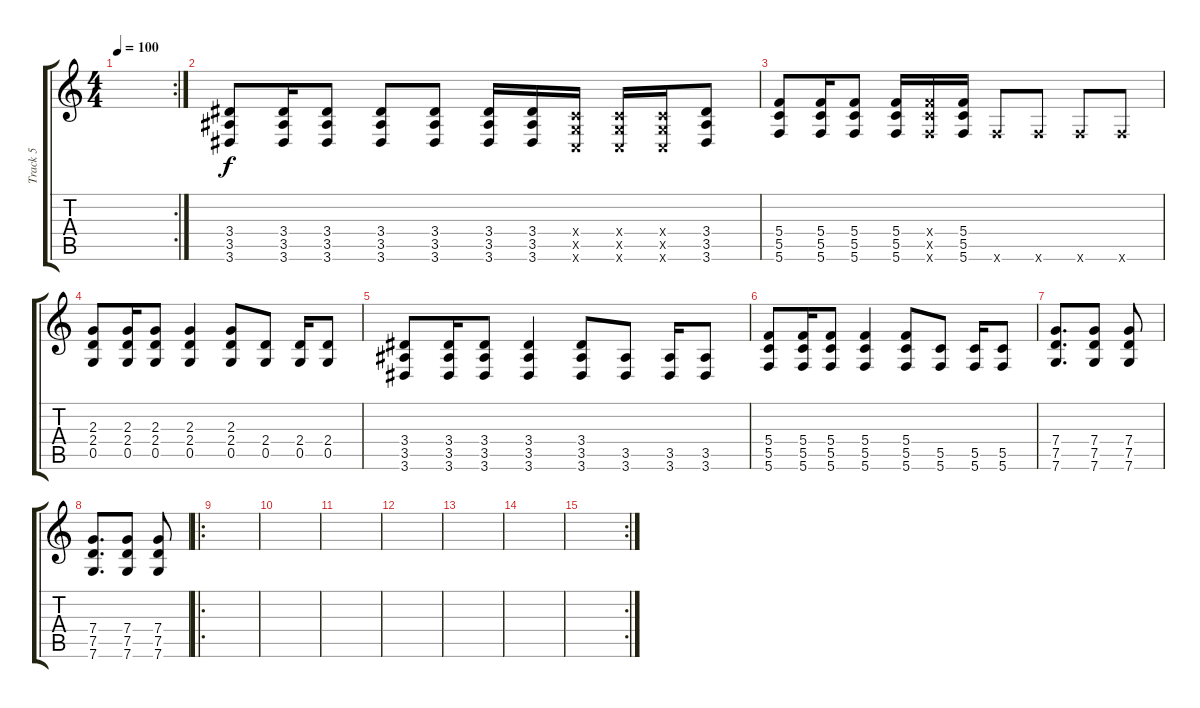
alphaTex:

\track ("Track 5" "Track 5") {instrument acousticguitarsteel}
\staff {score tabs}
\tuning (D4 A3 F3 C3 G2 C2) {hide}
\rc 2
\ts (4 4)
\tempo 100
\clef g2
\ks c
|
(3.4 3.5 3.6).8 (3.4 3.5 3.6).16 (3.4 3.5 3.6).8 (3.4 3.5 3.6).8 (3.4 3.5 3.6).8 (3.4 3.5 3.6).16 (3.4 3.5 3.6).16 (0.4{x} 0.5{x} 0.6{x}).16 (0.4{x} 0.5{x} 0.6{x}).16 (0.4{x} 0.5{x} 0.6{x}).16 (3.4 3.5 3.6).8 |
(5.4 5.5 5.6).8 (5.4 5.5 5.6).16 (5.4 5.5 5.6).8 (5.4 5.5 5.6).16 (5.4{x} 5.5{x} 5.6{x}).16 (5.4 5.5 5.6).16 5.6{x}.8 5.6{x}.8 5.6{x}.8 5.6{x}.8 |
(2.3 2.4 0.5).8 (2.3 2.4 0.5).16 (2.3 2.4 0.5).8 (2.3 2.4 0.5).4 (2.3 2.4 0.5).8 (2.4 0.5).8 (2.4 0.5).16 (2.4 0.5).8 |
(3.4 3.5 3.6).8 (3.4 3.5 3.6).16 (3.4 3.5 3.6).8 (3.4 3.5 3.6).4 (3.4 3.5 3.6).8 (3.5 3.6).8 (3.5 3.6).16 (3.5 3.6).8 |
(5.4 5.5 5.6).8 (5.4 5.5 5.6).16 (5.4 5.5 5.6).8 (5.4 5.5 5.6).4 (5.4 5.5 5.6).8 (5.5 5.6).8 (5.5 5.6).16 (5.5 5.6).8 |
(7.4 7.5 7.6).8{d} (7.4 7.5 7.6).8 (7.4 7.5 7.6).8 |
(7.4 7.5 7.6).8{d} (7.4 7.5 7.6).8 (7.4 7.5 7.6).8 |
\ro
|
|
|
|
|
|
\rc 2
